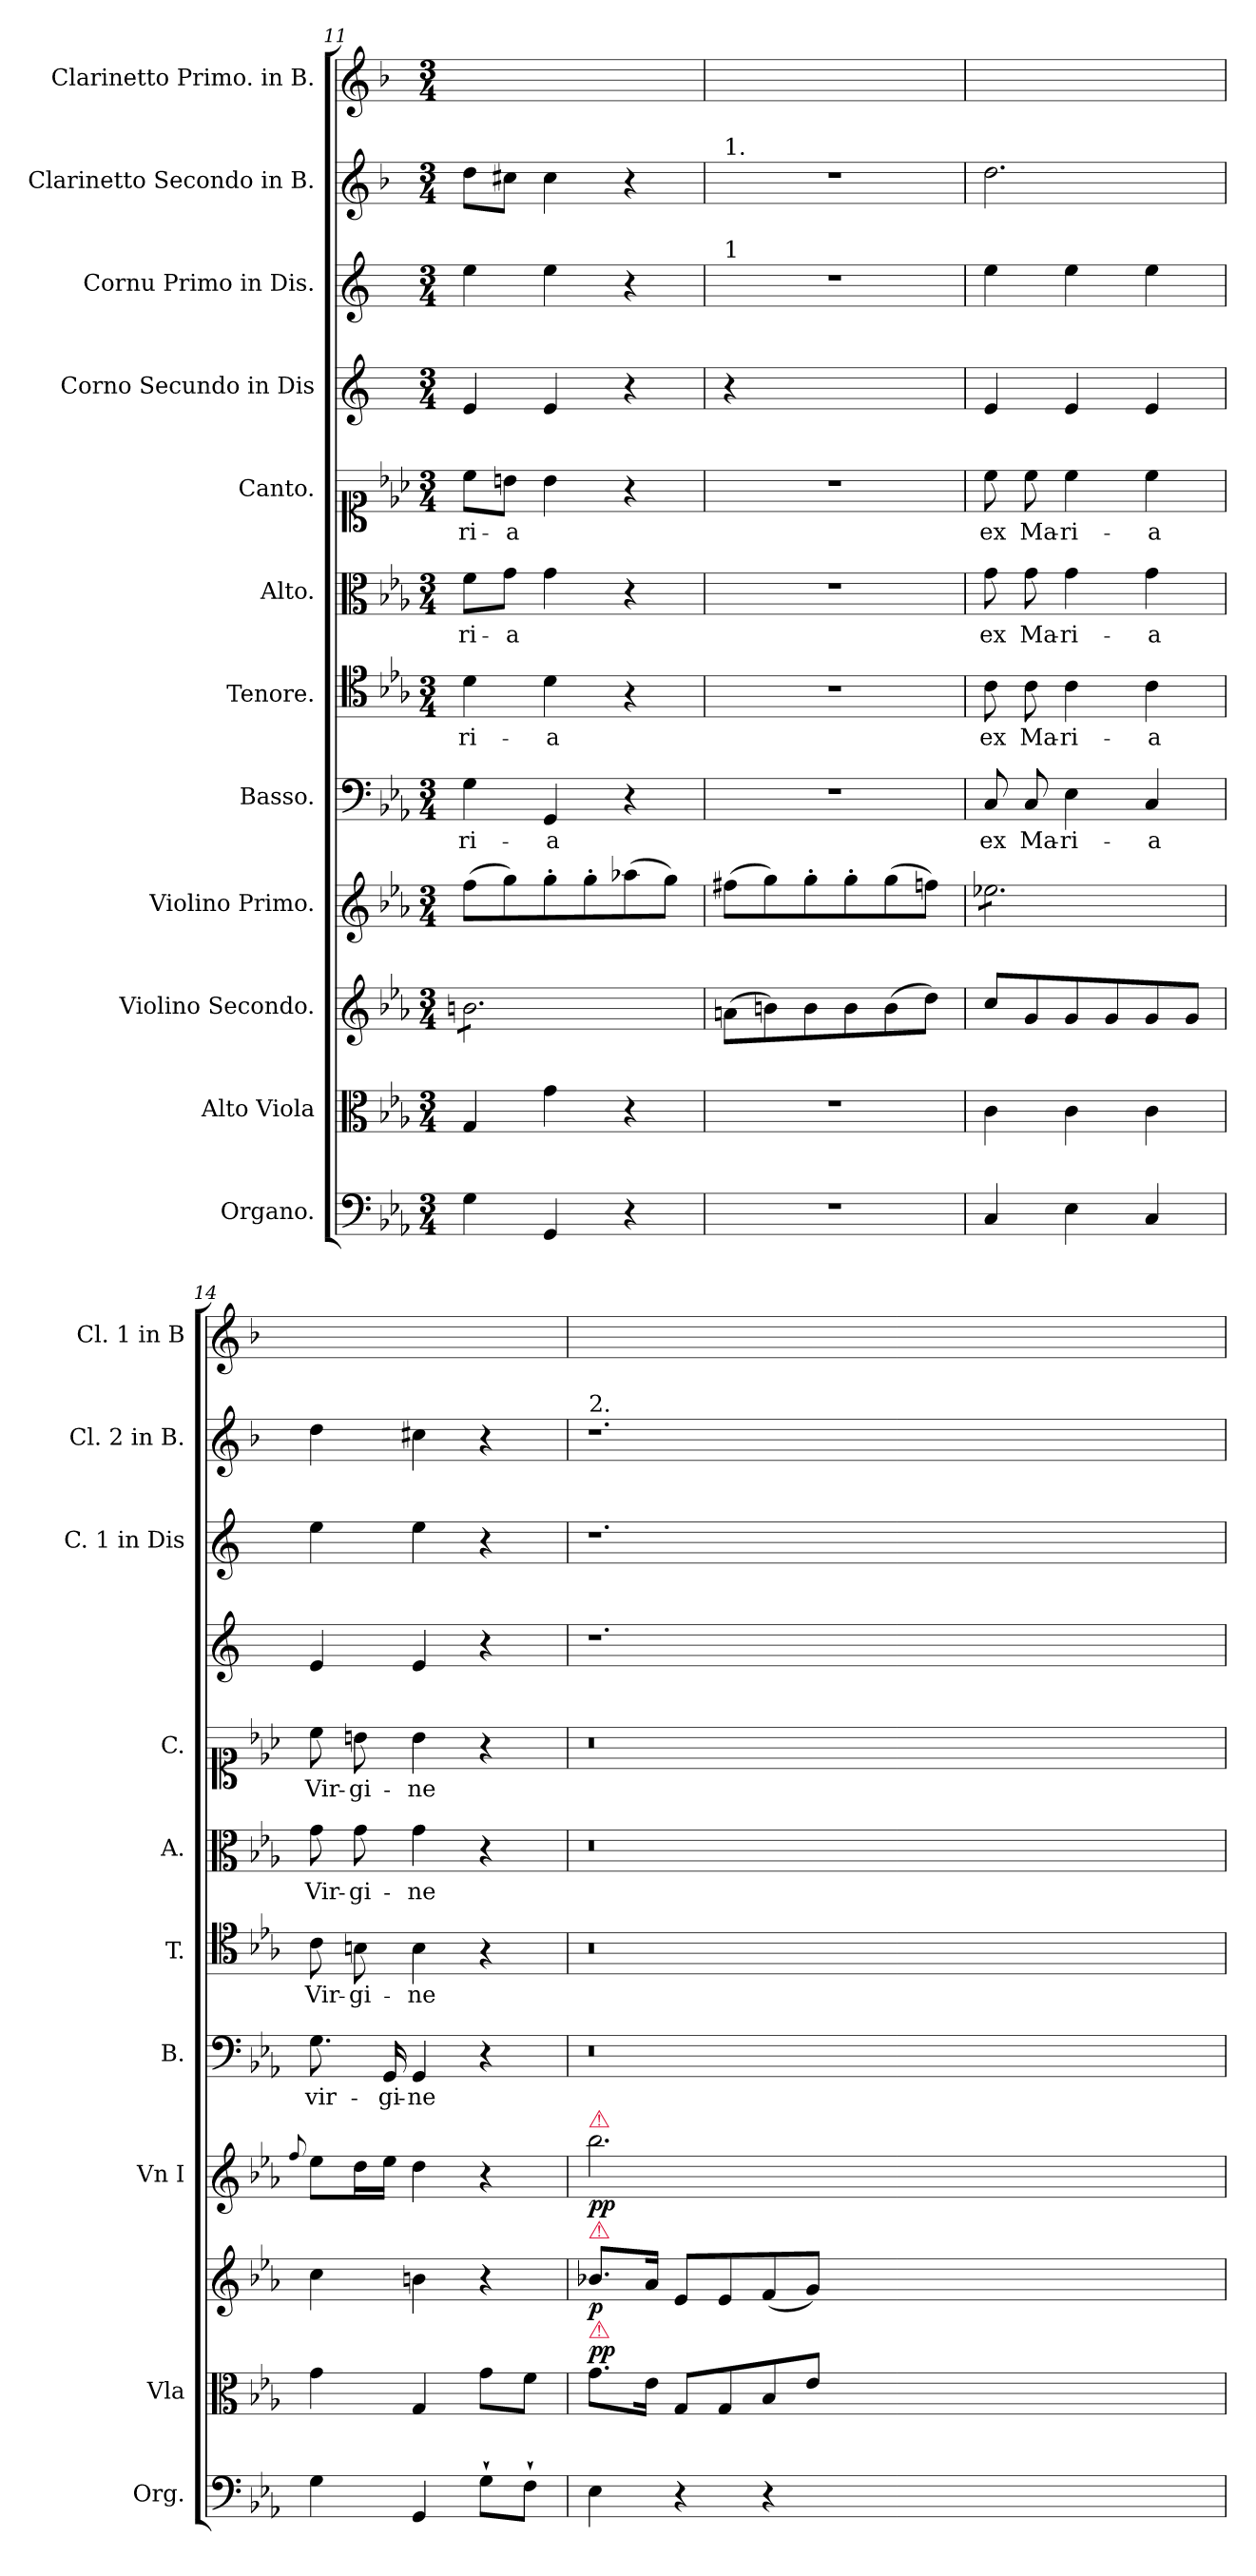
**kern	**kern	**dynam	**kern	**dynam	**kern	**dynam	**kern	**text	**kern	**text	**kern	**text	**kern	**text	**kern	**kern	**kern	**kern
*part12	*part11	*part11	*part10	*part10	*part9	*part9	*part8	*part8	*part7	*part7	*part6	*part6	*part5	*part5	*part4	*part3	*part2	*part1
*staff12	*staff11	*staff11	*staff10	*staff10	*staff9	*staff9	*staff8	*staff8	*staff7	*staff7	*staff6	*staff6	*staff5	*staff5	*staff4	*staff3	*staff2	*staff1
*I"Organo.	*I"Alto Viola	*	*I"Violino Secondo.	*	*I"Violino Primo.	*	*I"Basso.	*	*I"Tenore.	*	*I"Alto.	*	*I"Canto.	*	*I"Corno Secundo in Dis	*I"Cornu Primo in Dis.	*I"Clarinetto Secondo in B.	*I"Clarinetto Primo. in B.
*I'Org.	*I'Vla	*	*	*	*I'Vn I	*	*I'B.	*	*I'T.	*	*I'A.	*	*I'C.	*	*	*I'C. 1 in Dis	*I'Cl. 2 in B.	*I'Cl. 1 in B
*clefF4	*clefC3	*	*clefG2	*	*clefG2	*	*clefF4	*	*clefC4	*	*clefC3	*	*clefC1	*	*clefG2	*clefG2	*clefG2	*clefG2
*	*	*	*	*	*	*	*	*	*	*	*	*	*	*	*ITrd-2c-3	*ITrd5c9	*ITrd1c2	*ITrd1c2
*k[b-e-a-]	*k[b-e-a-]	*	*k[b-e-a-]	*	*k[b-e-a-]	*	*k[b-e-a-]	*	*k[b-e-a-]	*	*k[b-e-a-]	*	*k[b-e-a-]	*	*k[b-e-a-]	*k[b-e-a-]	*k[b-e-a-]	*k[b-e-a-]
*E-:	*E-:	*	*E-:	*	*E-:	*	*E-:	*	*E-:	*	*E-:	*	*E-:	*	*	*	*E-:	*E-:
*M3/4	*M3/4	*	*M3/4	*	*M3/4	*	*M3/4	*	*M3/4	*	*M3/4	*	*M3/4	*	*M3/4	*M3/4	*M3/4	*M3/4
=11	=11	=11	=11	=11	=11	=11	=11	=11	=11	=11	=11	=11	=11	=11	=11	=11	=11	=11
*	*	*	*tremolo	*	*	*	*	*	*	*	*	*	*	*	*	*	*	*
4G\	4G/	.	8bn\L	.	(8ff\L	.	4G\	-ri-	4d\	-ri-	8f\L	-ri-	8cc\L	-ri-	4g/	4g\	8cc\L	2.ryy
.	.	.	8bn\	.	8gg\)	.	.	.	.	.	8g\J	-a	8bn\J	-a	.	.	8bn\J	.
4GG/	4g\	.	8bn\	.	8gg'\	.	4GG/	-a	4d\	-a	4g\	.	4b\	.	4g/	4g\	4b\	.
.	.	.	8bn\	.	8gg'\	.	.	.	.	.	.	.	.	.	.	.	.	.
4r	4r	.	8bn\	.	(8aa-X\	.	4r	.	4r	.	4r	.	4r	.	4r	4r	4r	.
.	.	.	8bn\J	.	8gg\J)	.	.	.	.	.	.	.	.	.	.	.	.	.
*	*	*	*Xtremolo	*	*	*	*	*	*	*	*	*	*	*	*	*	*	*
=12	=12	=12	=12	=12	=12	=12	=12	=12	=12	=12	=12	=12	=12	=12	=12	=12	=12	=12
!	!	!	!	!	!	!	!	!	!	!	!	!	!	!	!	!	!LO:TX:a:t=1.	!
!	!	!	!	!	!	!	!	!	!	!	!	!	!	!	!	!LO:TX:a:t=1	!	!
2.r	2.r	.	(8an\L	.	(8ff#X\L	.	2.r	.	2.r	.	2.r	.	2.r	.	4r	2.r	2.r	2.ryy
.	.	.	8bn\)	.	8gg\)	.	.	.	.	.	.	.	.	.	.	.	.	.
.	.	.	8b\	.	8gg'\	.	.	.	.	.	.	.	.	.	2dd\yy	.	.	.
.	.	.	8b\	.	8gg'\	.	.	.	.	.	.	.	.	.	.	.	.	.
.	.	.	(8b\	.	(8gg\	.	.	.	.	.	.	.	.	.	.	.	.	.
.	.	.	8dd\J)	.	8ffn\J)	.	.	.	.	.	.	.	.	.	.	.	.	.
=13	=13	=13	=13	=13	=13	=13	=13	=13	=13	=13	=13	=13	=13	=13	=13	=13	=13	=13
*	*	*	*	*	*tremolo	*	*	*	*	*	*	*	*	*	*	*	*	*
4C/	4c\	.	8cc/L	.	8ee-X\L	.	8C/	ex	8c\	ex	8g\	ex	8cc\	ex	4g/	4g\	2.cc\	2.ryy
.	.	.	8g/	.	8ee-X\	.	8C/	Ma-	8c\	Ma-	8g\	Ma-	8cc\	Ma-	.	.	.	.
4E-\	4c\	.	8g/	.	8ee-X\	.	4E-\	-ri-	4c\	-ri-	4g\	-ri-	4cc\	-ri-	4g/	4g\	.	.
.	.	.	8g/	.	8ee-X\	.	.	.	.	.	.	.	.	.	.	.	.	.
4C/	4c\	.	8g/	.	8ee-X\	.	4C/	-a	4c\	-a	4g\	-a	4cc\	-a	4g/	4g\	.	.
.	.	.	8g/J	.	8ee-X\J	.	.	.	.	.	.	.	.	.	.	.	.	.
*	*	*	*	*	*Xtremolo	*	*	*	*	*	*	*	*	*	*	*	*	*
=14	=14	=14	=14	=14	=14	=14	=14	=14	=14	=14	=14	=14	=14	=14	=14	=14	=14	=14
.	.	.	.	.	8qqff/	.	.	.	.	.	.	.	.	.	.	.	.	.
4G\	4g\	.	4cc\	.	8ee-\L	.	8.G\	vir-	8c\	Vir-	8g\	Vir-	8cc\	Vir-	4g/	4g\	4cc\	2.ryy
.	.	.	.	.	16dd\L	.	.	.	8Bn\	-gi-	8g\	-gi-	8bn\	-gi-	.	.	.	.
.	.	.	.	.	16ee-\JJ	.	16GG/	-gi-	.	.	.	.	.	.	.	.	.	.
4GG/	4G/	.	4bn\	.	4dd\	.	4GG/	-ne	4B\	-ne	4g\	-ne	4b\	-ne	4g/	4g\	4bn\	.
8G`\L	8g\L	.	4r	.	4r	.	4r	.	4r	.	4r	.	4r	.	4r	4r	4r	.
8F`\J	8f\J	.	.	.	.	.	.	.	.	.	.	.	.	.	.	.	.	.
=15	=15	=15	=15	=15	=15	=15	=15	=15	=15	=15	=15	=15	=15	=15	=15	=15	=15	=15
!	!	!	!	!	!	!	!	!	!	!	!	!	!	!	!	!	!LO:TX:a:t=2.	!
!	!	!	!	!	!LO:TX:a:color=crimson:t=⚠	!	!	!	!	!	!	!	!	!	!	!	!	!
!	!	!	!LO:TX:a:color=crimson:t=⚠	!	!	!	!	!	!	!	!	!	!	!	!	!	!	!
!	!LO:TX:a:color=crimson:t=⚠	!	!	!	!	!	!	!	!	!	!	!	!	!	!	!	!	!
!	!	!LO:DY:a	!	!	!	!	!	!	!	!	!	!	!	!	!	!	!	!
4E-\	8.g\L	pp	8.b-X/L	p	2.bb-\	pp	0.r	.	0.r	.	0.r	.	0.r	.	1.r	1.r	1.r	2.ryy
.	16e-\Jk	.	16a-/Jk	.	.	.	.	.	.	.	.	.	.	.	.	.	.	.
4r	8G/L	.	8e-/L	.	.	.	.	.	.	.	.	.	.	.	.	.	.	.
.	8G/	.	8e-/	.	.	.	.	.	.	.	.	.	.	.	.	.	.	.
4r	8B-/	.	(8f/	.	.	.	.	.	.	.	.	.	.	.	.	.	.	.
.	8e-/J	.	8g/J)	.	.	.	.	.	.	.	.	.	.	.	.	.	.	.
0ryy	0ryy	.	0ryy	.	0ryy	.	.	.	.	.	.	.	.	.	.	.	.	0ryy
.	.	.	.	.	.	.	.	.	.	.	.	.	.	.	1.ryy	1.ryy	1.ryy	.
4ryy	4ryy	.	4ryy	.	4ryy	.	.	.	.	.	.	.	.	.	.	.	.	4ryy
=	=	=	=	=	=	=	=	=	=	=	=	=	=	=	=	=	=	=
*-	*-	*-	*-	*-	*-	*-	*-	*-	*-	*-	*-	*-	*-	*-	*-	*-	*-	*-
